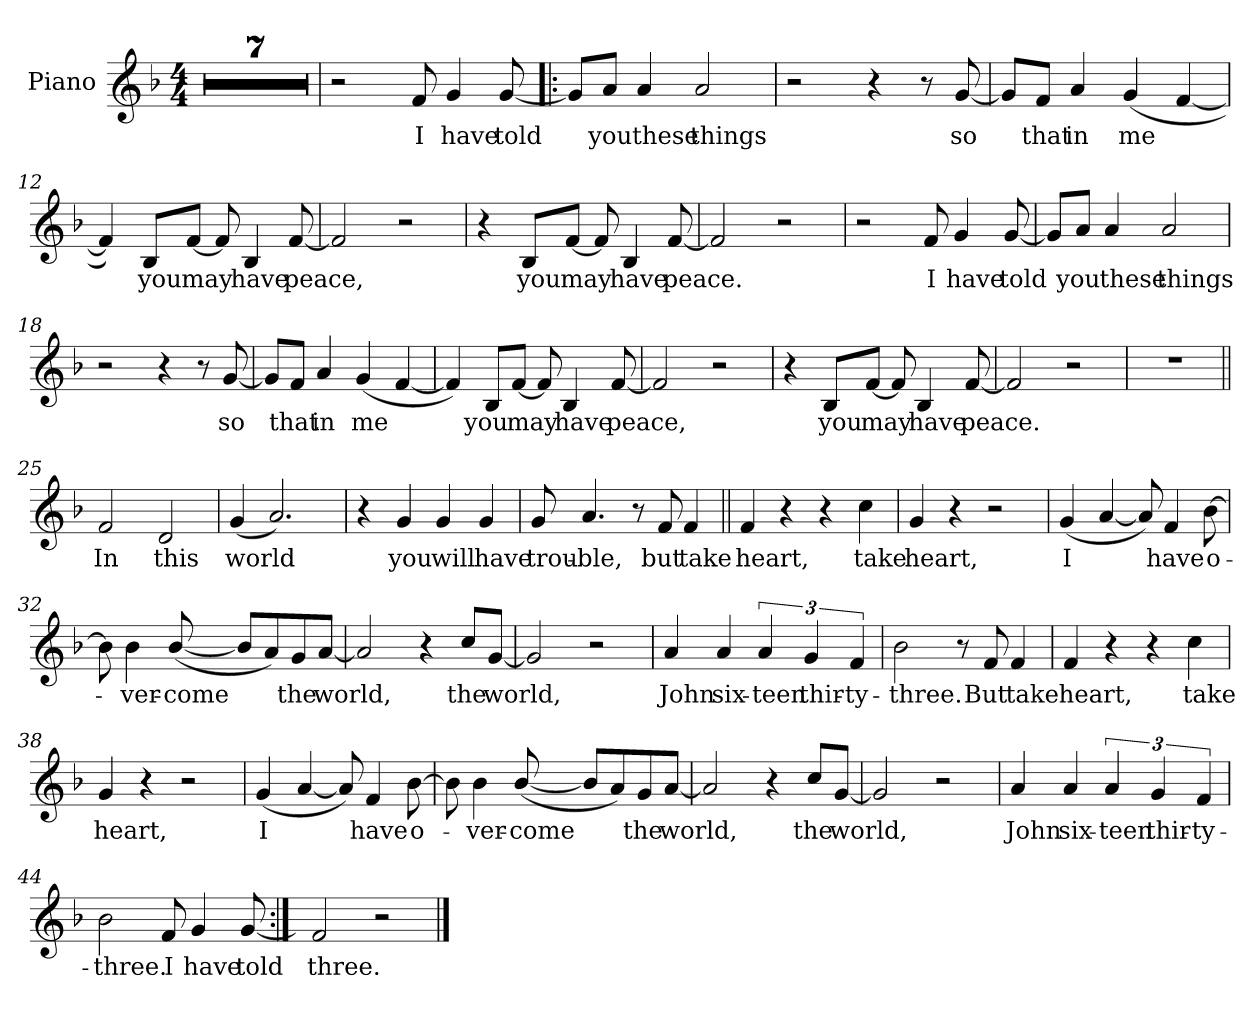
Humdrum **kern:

**kern	**text
*part1	*part1
*staff1	*staff1
*I"Piano	*
*I'Pno.	*
*clefG2	*
*k[b-]	*
*M4/4	*
*MM146	*
=1	=1
1r	.
=2	=2
1r	.
=3	=3
1r	.
=4	=4
1r	.
=5	=5
1r	.
=6	=6
1r	.
=7	=7
1r	.
=8	=8
2r	.
!	!LO:LY:b
8f/	I
!	!LO:LY:b
4g/	have
!	!LO:LY:b
[8g/	told
=9!|:	=9!|:
8g/L]	.
!	!LO:LY:b
8a/J	you
!	!LO:LY:b
4a/	these
!	!LO:LY:b
2a/	things
!!LO:LB:g=z
=10	=10
2r	.
4r	.
8r	.
!	!LO:LY:b
[8g/	so
=11	=11
8g/L]	.
!	!LO:LY:b
8f/J	that
!	!LO:LY:b
4a/	in
!	!LO:LY:b
(<4g/	me
[4f/	.
=12	=12
4f/])	.
!	!LO:LY:b
8B-/L	you
!	!LO:LY:b
[8f/J	may
8f/]	.
!	!LO:LY:b
4B-/	have
!	!LO:LY:b
[8f/	peace,
=13	=13
2f/]	.
2r	.
!!LO:LB:g=z
=14	=14
4r	.
!	!LO:LY:b
8B-/L	you
!	!LO:LY:b
[8f/J	may
8f/]	.
!	!LO:LY:b
4B-/	have
!	!LO:LY:b
[8f/	peace.
=15	=15
2f/]	.
2r	.
=16	=16
2r	.
!	!LO:LY:b
8f/	I
!	!LO:LY:b
4g/	have
!	!LO:LY:b
[8g/	told
=17	=17
8g/L]	.
!	!LO:LY:b
8a/J	you
!	!LO:LY:b
4a/	these
!	!LO:LY:b
2a/	things
!!LO:LB:g=z
=18	=18
2r	.
4r	.
8r	.
!	!LO:LY:b
[8g/	so
=19	=19
8g/L]	.
!	!LO:LY:b
8f/J	that
!	!LO:LY:b
4a/	in
!	!LO:LY:b
(<4g/	me
[4f/	.
=20	=20
4f/])	.
!	!LO:LY:b
8B-/L	you
!	!LO:LY:b
[8f/J	may
8f/]	.
!	!LO:LY:b
4B-/	have
!	!LO:LY:b
[8f/	peace,
=21	=21
2f/]	.
2r	.
!!LO:LB:g=z
=22	=22
4r	.
!	!LO:LY:b
8B-/L	you
!	!LO:LY:b
[8f/J	may
8f/]	.
!	!LO:LY:b
4B-/	have
!	!LO:LY:b
[8f/	peace.
=23	=23
2f/]	.
2r	.
=24	=24
1r	.
!!LO:LB:g=z
=25||	=25||
!	!LO:LY:b
2f/	In
!	!LO:LY:b
2d/	this
=26	=26
!	!LO:LY:b
(<4g/	world
2.a/)	.
=27	=27
4r	.
!	!LO:LY:b
4g/	you
!	!LO:LY:b
4g/	will
!	!LO:LY:b
4g/	have
=28	=28
!	!LO:LY:b
8g/	trou-
!	!LO:LY:b
4.a/	-ble,
8r	.
!	!LO:LY:b
8f/	but
!	!LO:LY:b
4f/	take
!!LO:PB:g=z
=29||	=29||
!	!LO:LY:b
4f/	heart,
4r	.
4r	.
!	!LO:LY:b
4cc\	take
=30	=30
!	!LO:LY:b
4g/	heart,
4r	.
2r	.
=31	=31
!	!LO:LY:b
(<4g/	I
[4a/	.
8a/])	.
!	!LO:LY:b
4f/	have
!	!LO:LY:b
[8b-\	o-
=32	=32
8b-\]	.
!	!LO:LY:b
4b-\	-ver-
!	!LO:LY:b
(<[8b-/	-come
8b-/L]	.
8a/)	.
!	!LO:LY:b
8g/	the
!	!LO:LY:b
[8a/J	world,
!!LO:LB:g=z
=33	=33
2a/]	.
4r	.
!	!LO:LY:b
8cc/L	the
!	!LO:LY:b
[8g/J	world,
=34	=34
2g/]	.
2r	.
=35	=35
!	!LO:LY:b
4a/	John
!	!LO:LY:b
4a/	six-
!	!LO:LY:b
6a/	-teen
!	!LO:LY:b
6g/	thir-
!	!LO:LY:b
6f/	-ty-
=36	=36
!	!LO:LY:b
2b-\	-three.
8r	.
!	!LO:LY:b
8f/	But
!	!LO:LY:b
4f/	take
!!LO:LB:g=z
=37	=37
!	!LO:LY:b
4f/	heart,
4r	.
4r	.
!	!LO:LY:b
4cc\	take
=38	=38
!	!LO:LY:b
4g/	heart,
4r	.
2r	.
=39	=39
!	!LO:LY:b
(<4g/	I
[4a/	.
8a/])	.
!	!LO:LY:b
4f/	have
!	!LO:LY:b
[8b-\	o-
=40	=40
8b-\]	.
!	!LO:LY:b
4b-\	-ver-
!	!LO:LY:b
(<[8b-/	-come
8b-/L]	.
8a/)	.
!	!LO:LY:b
8g/	the
!	!LO:LY:b
[8a/J	world,
!!LO:LB:g=z
=41	=41
2a/]	.
4r	.
!	!LO:LY:b
8cc/L	the
!	!LO:LY:b
[8g/J	world,
=42	=42
2g/]	.
2r	.
=43	=43
!	!LO:LY:b
4a/	John
!	!LO:LY:b
4a/	six-
!	!LO:LY:b
6a/	-teen
!	!LO:LY:b
6g/	thir-
!	!LO:LY:b
6f/	-ty-
=44	=44
!	!LO:LY:b
2b-\	-three.
!	!LO:LY:b
8f/	I
!	!LO:LY:b
4g/	have
!	!LO:LY:b
[8g/	told
=45:|!	=45:|!
8qg/yy]	.
!	!LO:LY:b
2f/	-three.
2r	.
==	==
*-	*-
